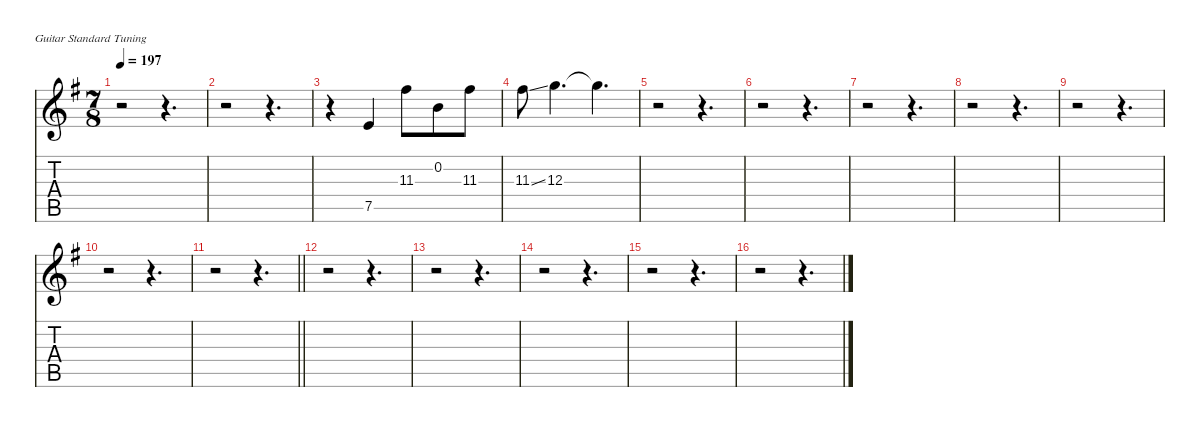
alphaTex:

\defaultSystemsLayout 4
\hideDynamics
\bracketExtendMode nobrackets
\singleTrackTrackNamePolicy hidden
\multiTrackTrackNamePolicy hidden
\firstSystemTrackNameMode fullname
\firstSystemTrackNameOrientation horizontal
\otherSystemsTrackNameOrientation horizontal
\track ("Guitar 2" "s.guit.") {defaultSystemsLayout 8 instrument acousticguitarsteel}
\staff {score tabs}
\tuning (E4 B3 G3 D3 A2 E2)
\ts (7 8)
\tempo 197
\clef g2
\ks eminor
r.2{dy ff beam Down} r.4{d beam Down} |
r.2{beam Down} r.4{d beam Down} |
r.4{beam Down} 7.5{acc forcenatural}.4{beam Up} 11.3{acc #}.8{beam Down} 0.2{acc forcenatural}.8{beam Down} 11.3{acc #}.8{beam Down} |
11.3{ss acc #}.8{beam Down} 12.3{acc forcenatural}.4{d beam Down} 12.3{t acc forcenatural}.4{d beam Down} |
r.2{beam Down} r.4{d beam Down} |
r.2{beam Down} r.4{d beam Down} |
r.2{beam Down} r.4{d beam Down} |
r.2{beam Down} r.4{d beam Down} |
r.2{beam Down} r.4{d beam Down} |
r.2{beam Down} r.4{d beam Down} |
\barLineRight lightlight
r.2{beam Down} r.4{d beam Down} |
r.2{beam Down} r.4{d beam Down} |
r.2{beam Down} r.4{d beam Down} |
r.2{beam Down} r.4{d beam Down} |
r.2{beam Down} r.4{d beam Down} |
r.2{beam Down} r.4{d beam Down}
